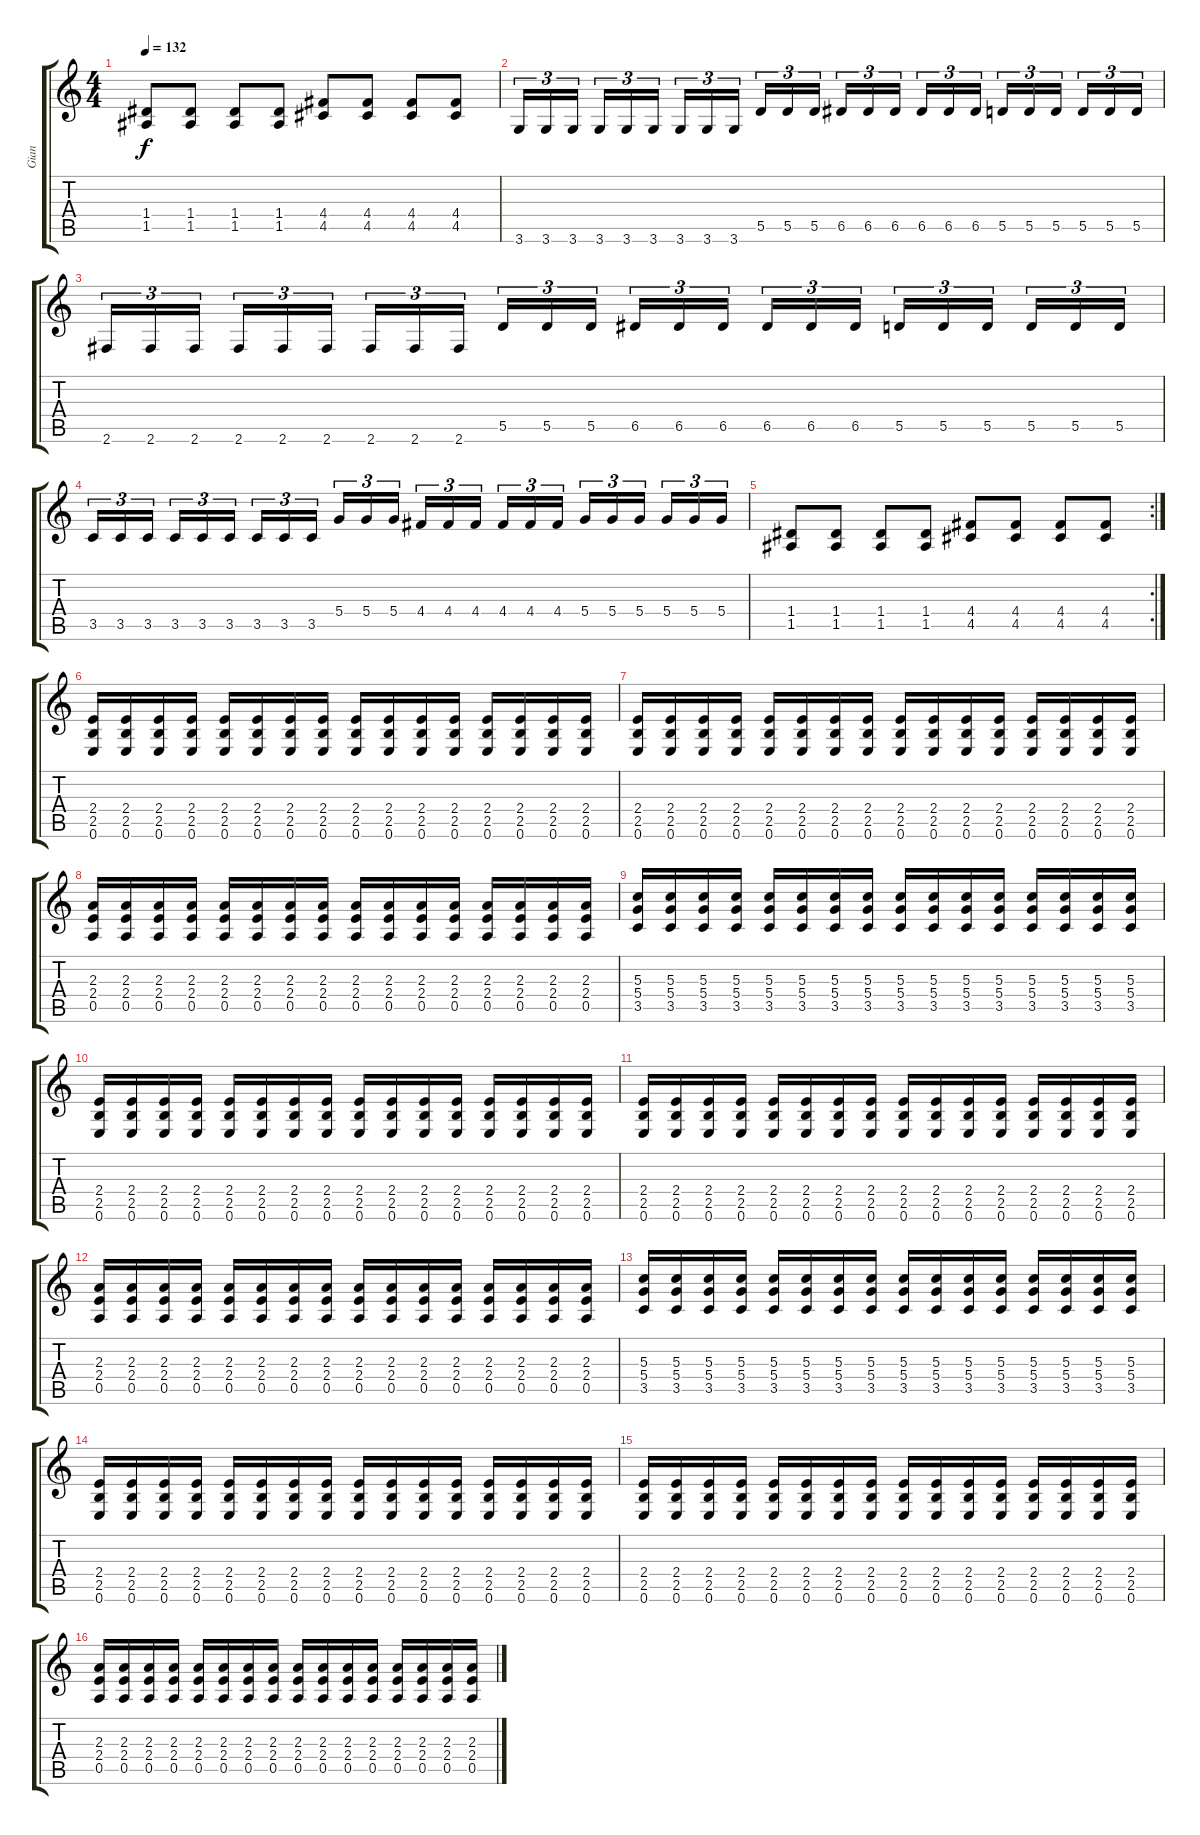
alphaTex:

\track ("Gian" "Gian") {instrument distortionguitar}
\staff {score tabs}
\tuning (E4 B3 G3 D3 A2 E2) {hide}
\ts (4 4)
\tempo 132
\clef g2
\ks c
(1.4 1.5).8{dy f} (1.4 1.5).8 (1.4 1.5).8 (1.4 1.5).8 (4.4 4.5).8 (4.4 4.5).8 (4.4 4.5).8 (4.4 4.5).8 |
3.6.16{tu (3 2)} 3.6.16{tu (3 2)} 3.6.16{tu (3 2)} 3.6.16{tu (3 2)} 3.6.16{tu (3 2)} 3.6.16{tu (3 2)} 3.6.16{tu (3 2)} 3.6.16{tu (3 2)} 3.6.16{tu (3 2)} 5.5.16{tu (3 2)} 5.5.16{tu (3 2)} 5.5.16{tu (3 2)} 6.5.16{tu (3 2)} 6.5.16{tu (3 2)} 6.5.16{tu (3 2)} 6.5.16{tu (3 2)} 6.5.16{tu (3 2)} 6.5.16{tu (3 2)} 5.5.16{tu (3 2)} 5.5.16{tu (3 2)} 5.5.16{tu (3 2)} 5.5.16{tu (3 2)} 5.5.16{tu (3 2)} 5.5.16{tu (3 2)} |
2.6.16{tu (3 2)} 2.6.16{tu (3 2)} 2.6.16{tu (3 2)} 2.6.16{tu (3 2)} 2.6.16{tu (3 2)} 2.6.16{tu (3 2)} 2.6.16{tu (3 2)} 2.6.16{tu (3 2)} 2.6.16{tu (3 2)} 5.5.16{tu (3 2)} 5.5.16{tu (3 2)} 5.5.16{tu (3 2)} 6.5.16{tu (3 2)} 6.5.16{tu (3 2)} 6.5.16{tu (3 2)} 6.5.16{tu (3 2)} 6.5.16{tu (3 2)} 6.5.16{tu (3 2)} 5.5.16{tu (3 2)} 5.5.16{tu (3 2)} 5.5.16{tu (3 2)} 5.5.16{tu (3 2)} 5.5.16{tu (3 2)} 5.5.16{tu (3 2)} |
3.5.16{tu (3 2)} 3.5.16{tu (3 2)} 3.5.16{tu (3 2)} 3.5.16{tu (3 2)} 3.5.16{tu (3 2)} 3.5.16{tu (3 2)} 3.5.16{tu (3 2)} 3.5.16{tu (3 2)} 3.5.16{tu (3 2)} 5.4.16{tu (3 2)} 5.4.16{tu (3 2)} 5.4.16{tu (3 2)} 4.4.16{tu (3 2)} 4.4.16{tu (3 2)} 4.4.16{tu (3 2)} 4.4.16{tu (3 2)} 4.4.16{tu (3 2)} 4.4.16{tu (3 2)} 5.4.16{tu (3 2)} 5.4.16{tu (3 2)} 5.4.16{tu (3 2)} 5.4.16{tu (3 2)} 5.4.16{tu (3 2)} 5.4.16{tu (3 2)} |
\rc 2
(1.4 1.5).8 (1.4 1.5).8 (1.4 1.5).8 (1.4 1.5).8 (4.4 4.5).8 (4.4 4.5).8 (4.4 4.5).8 (4.4 4.5).8 |
(2.4 2.5 0.6).16 (2.4 2.5 0.6).16 (2.4 2.5 0.6).16 (2.4 2.5 0.6).16 (2.4 2.5 0.6).16 (2.4 2.5 0.6).16 (2.4 2.5 0.6).16 (2.4 2.5 0.6).16 (2.4 2.5 0.6).16 (2.4 2.5 0.6).16 (2.4 2.5 0.6).16 (2.4 2.5 0.6).16 (2.4 2.5 0.6).16 (2.4 2.5 0.6).16 (2.4 2.5 0.6).16 (2.4 2.5 0.6).16 |
(2.4 2.5 0.6).16 (2.4 2.5 0.6).16 (2.4 2.5 0.6).16 (2.4 2.5 0.6).16 (2.4 2.5 0.6).16 (2.4 2.5 0.6).16 (2.4 2.5 0.6).16 (2.4 2.5 0.6).16 (2.4 2.5 0.6).16 (2.4 2.5 0.6).16 (2.4 2.5 0.6).16 (2.4 2.5 0.6).16 (2.4 2.5 0.6).16 (2.4 2.5 0.6).16 (2.4 2.5 0.6).16 (2.4 2.5 0.6).16 |
(2.3 2.4 0.5).16 (2.3 2.4 0.5).16 (2.3 2.4 0.5).16 (2.3 2.4 0.5).16 (2.3 2.4 0.5).16 (2.3 2.4 0.5).16 (2.3 2.4 0.5).16 (2.3 2.4 0.5).16 (2.3 2.4 0.5).16 (2.3 2.4 0.5).16 (2.3 2.4 0.5).16 (2.3 2.4 0.5).16 (2.3 2.4 0.5).16 (2.3 2.4 0.5).16 (2.3 2.4 0.5).16 (2.3 2.4 0.5).16 |
(5.3 5.4 3.5).16 (5.3 5.4 3.5).16 (5.3 5.4 3.5).16 (5.3 5.4 3.5).16 (5.3 5.4 3.5).16 (5.3 5.4 3.5).16 (5.3 5.4 3.5).16 (5.3 5.4 3.5).16 (5.3 5.4 3.5).16 (5.3 5.4 3.5).16 (5.3 5.4 3.5).16 (5.3 5.4 3.5).16 (5.3 5.4 3.5).16 (5.3 5.4 3.5).16 (5.3 5.4 3.5).16 (5.3 5.4 3.5).16 |
(2.4 2.5 0.6).16 (2.4 2.5 0.6).16 (2.4 2.5 0.6).16 (2.4 2.5 0.6).16 (2.4 2.5 0.6).16 (2.4 2.5 0.6).16 (2.4 2.5 0.6).16 (2.4 2.5 0.6).16 (2.4 2.5 0.6).16 (2.4 2.5 0.6).16 (2.4 2.5 0.6).16 (2.4 2.5 0.6).16 (2.4 2.5 0.6).16 (2.4 2.5 0.6).16 (2.4 2.5 0.6).16 (2.4 2.5 0.6).16 |
(2.4 2.5 0.6).16 (2.4 2.5 0.6).16 (2.4 2.5 0.6).16 (2.4 2.5 0.6).16 (2.4 2.5 0.6).16 (2.4 2.5 0.6).16 (2.4 2.5 0.6).16 (2.4 2.5 0.6).16 (2.4 2.5 0.6).16 (2.4 2.5 0.6).16 (2.4 2.5 0.6).16 (2.4 2.5 0.6).16 (2.4 2.5 0.6).16 (2.4 2.5 0.6).16 (2.4 2.5 0.6).16 (2.4 2.5 0.6).16 |
(2.3 2.4 0.5).16 (2.3 2.4 0.5).16 (2.3 2.4 0.5).16 (2.3 2.4 0.5).16 (2.3 2.4 0.5).16 (2.3 2.4 0.5).16 (2.3 2.4 0.5).16 (2.3 2.4 0.5).16 (2.3 2.4 0.5).16 (2.3 2.4 0.5).16 (2.3 2.4 0.5).16 (2.3 2.4 0.5).16 (2.3 2.4 0.5).16 (2.3 2.4 0.5).16 (2.3 2.4 0.5).16 (2.3 2.4 0.5).16 |
(5.3 5.4 3.5).16 (5.3 5.4 3.5).16 (5.3 5.4 3.5).16 (5.3 5.4 3.5).16 (5.3 5.4 3.5).16 (5.3 5.4 3.5).16 (5.3 5.4 3.5).16 (5.3 5.4 3.5).16 (5.3 5.4 3.5).16 (5.3 5.4 3.5).16 (5.3 5.4 3.5).16 (5.3 5.4 3.5).16 (5.3 5.4 3.5).16 (5.3 5.4 3.5).16 (5.3 5.4 3.5).16 (5.3 5.4 3.5).16 |
(2.4 2.5 0.6).16 (2.4 2.5 0.6).16 (2.4 2.5 0.6).16 (2.4 2.5 0.6).16 (2.4 2.5 0.6).16 (2.4 2.5 0.6).16 (2.4 2.5 0.6).16 (2.4 2.5 0.6).16 (2.4 2.5 0.6).16 (2.4 2.5 0.6).16 (2.4 2.5 0.6).16 (2.4 2.5 0.6).16 (2.4 2.5 0.6).16 (2.4 2.5 0.6).16 (2.4 2.5 0.6).16 (2.4 2.5 0.6).16 |
(2.4 2.5 0.6).16 (2.4 2.5 0.6).16 (2.4 2.5 0.6).16 (2.4 2.5 0.6).16 (2.4 2.5 0.6).16 (2.4 2.5 0.6).16 (2.4 2.5 0.6).16 (2.4 2.5 0.6).16 (2.4 2.5 0.6).16 (2.4 2.5 0.6).16 (2.4 2.5 0.6).16 (2.4 2.5 0.6).16 (2.4 2.5 0.6).16 (2.4 2.5 0.6).16 (2.4 2.5 0.6).16 (2.4 2.5 0.6).16 |
(2.3 2.4 0.5).16 (2.3 2.4 0.5).16 (2.3 2.4 0.5).16 (2.3 2.4 0.5).16 (2.3 2.4 0.5).16 (2.3 2.4 0.5).16 (2.3 2.4 0.5).16 (2.3 2.4 0.5).16 (2.3 2.4 0.5).16 (2.3 2.4 0.5).16 (2.3 2.4 0.5).16 (2.3 2.4 0.5).16 (2.3 2.4 0.5).16 (2.3 2.4 0.5).16 (2.3 2.4 0.5).16 (2.3 2.4 0.5).16
